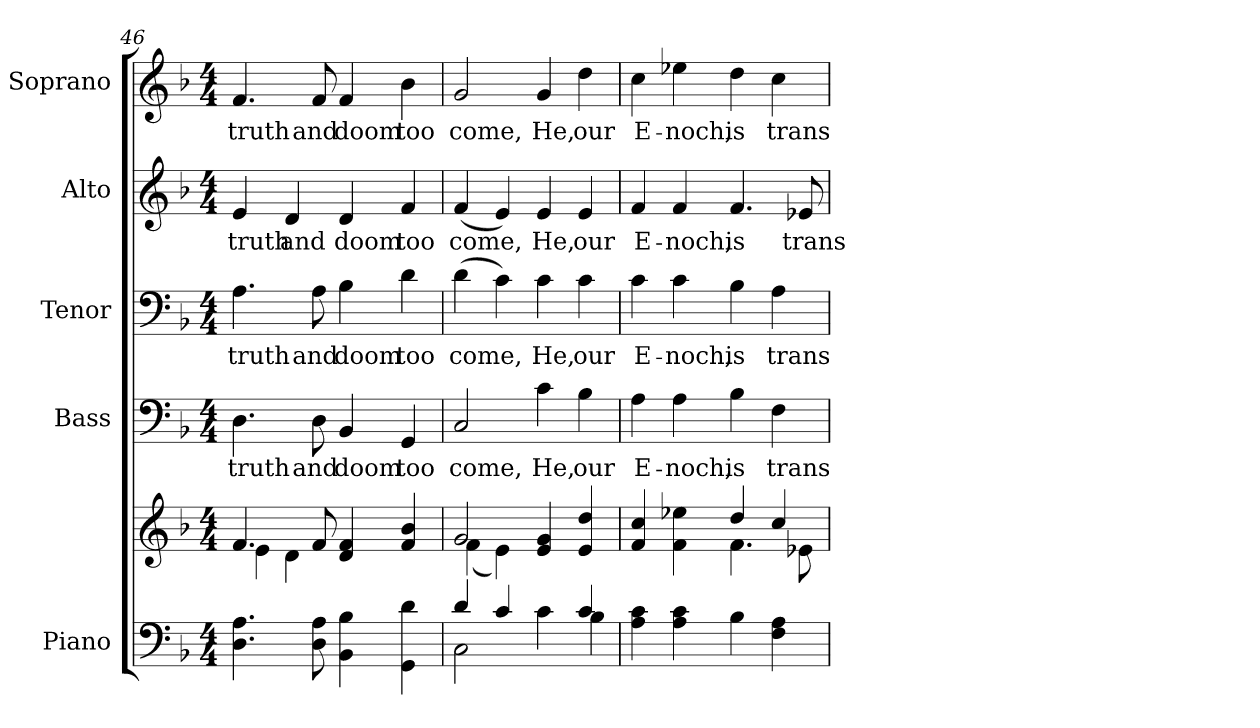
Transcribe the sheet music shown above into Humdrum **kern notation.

**kern	**kern	**kern	**text	**kern	**text	**kern	**text	**kern	**text
*part5	*part5	*part4	*part4	*part3	*part3	*part2	*part2	*part1	*part1
*staff6	*staff5	*staff4	*staff4	*staff3	*staff3	*staff2	*staff2	*staff1	*staff1
*I"Piano	*	*I"Bass	*	*I"Tenor	*	*I"Alto	*	*I"Soprano	*
*I'Pno.	*	*I'B.	*	*I'T.	*	*I'A.	*	*I'S.	*
*clefF4	*clefG2	*clefF4	*	*clefF4	*	*clefG2	*	*clefG2	*
*k[b-]	*k[b-]	*k[b-]	*	*k[b-]	*	*k[b-]	*	*k[b-]	*
*d:	*d:	*d:	*	*d:	*	*d:	*	*d:	*
*M4/4	*M4/4	*M4/4	*	*M4/4	*	*M4/4	*	*M4/4	*
=46	=46	=46	=46	=46	=46	=46	=46	=46	=46
*	*^	*	*	*	*	*	*	*	*
!	!	!	!	!LO:LY:b:color=#000000	!	!	!	!	!	!
!	!	!	!	!	!	!LO:LY:b:color=#000000	!	!	!	!
!	!	!	!	!	!	!	!	!LO:LY:b:color=#000000	!	!
!	!	!	!	!	!	!	!	!	!	!LO:LY:b:color=#000000
4.Di\ 4.Ai	4.fi/	4ei\	4.Di\	truth	4.Ai\	truth	4ei/	truth	4.fi/	truth
!	!	!	!	!	!	!	!	!LO:LY:b:color=#000000	!	!
.	.	4di\	.	.	.	.	4di/	and	.	.
!	!	!	!	!LO:LY:b:color=#000000	!	!	!	!	!	!
!	!	!	!	!	!	!LO:LY:b:color=#000000	!	!	!	!
!	!	!	!	!	!	!	!	!	!	!LO:LY:b:color=#000000
8Di\ 8Ai	8fi/	.	8Di\	and	8Ai\	and	.	.	8fi/	and
!	!	!	!	!LO:LY:b:color=#000000	!	!	!	!	!	!
!	!	!	!	!	!	!LO:LY:b:color=#000000	!	!	!	!
!	!	!	!	!	!	!	!	!LO:LY:b:color=#000000	!	!
!	!	!	!	!	!	!	!	!	!	!LO:LY:b:color=#000000
4BB-i\ 4B-i	4di/ 4fi	2ryy	4BB-i/	doom	4B-i\	doom	4di/	doom	4fi/	doom
!	!	!	!	!LO:LY:b:color=#000000	!	!	!	!	!	!
!	!	!	!	!	!	!LO:LY:b:color=#000000	!	!	!	!
!	!	!	!	!	!	!	!	!LO:LY:b:color=#000000	!	!
!	!	!	!	!	!	!	!	!	!	!LO:LY:b:color=#000000
4GGi\ 4di	4fi/ 4b-i	.	4GGi/	too	4di\	too	4fi/	too	4b-i\	too
=47	=47	=47	=47	=47	=47	=47	=47	=47	=47	=47
*^	*	*	*	*	*	*	*	*	*	*
!	!	!	!	!	!LO:LY:b:color=#000000	!	!	!	!	!	!
!	!	!	!	!	!	!	!LO:LY:b:color=#000000	!	!	!	!
!	!	!	!	!	!	!	!	!	!LO:LY:b:color=#000000	!	!
!	!	!	!	!	!	!	!	!	!	!	!LO:LY:b:color=#000000
4di/	2Ci\	2gi/	(4fi\	2Ci/	come,	(4di\	come,	(4fi/	come,	2gi/	come,
4ci/	.	.	4ei\)	.	.	4ci\)	.	4ei/)	.	.	.
!	!	!	!	!	!LO:LY:b:color=#000000	!	!	!	!	!	!
!	!	!	!	!	!	!	!LO:LY:b:color=#000000	!	!	!	!
!	!	!	!	!	!	!	!	!	!LO:LY:b:color=#000000	!	!
!	!	!	!	!	!	!	!	!	!	!	!LO:LY:b:color=#000000
4ci\	4ryy	4ei/ 4gi	2ryy	4ci\	He,	4ci\	He,	4ei/	He,	4gi/	He,
!	!	!	!	!	!LO:LY:b:color=#000000	!	!	!	!	!	!
!	!	!	!	!	!	!	!LO:LY:b:color=#000000	!	!	!	!
!	!	!	!	!	!	!	!	!	!LO:LY:b:color=#000000	!	!
!	!	!	!	!	!	!	!	!	!	!	!LO:LY:b:color=#000000
4ci/	4B-i\	4ei/ 4ddi	.	4B-i\	our	4ci\	our	4ei/	our	4ddi\	our
*v	*v	*	*	*	*	*	*	*	*	*	*
!!LO:PB:g=z
=48	=48	=48	=48	=48	=48	=48	=48	=48	=48	=48
*^	*	*	*	*	*	*	*	*	*	*
!	!	!	!	!	!LO:LY:b:color=#000000	!	!	!	!	!	!
*v	*v	*	*	*	*	*	*	*	*	*	*
*^	*	*	*	*	*	*	*	*	*	*
!	!	!	!	!	!	!	!LO:LY:b:color=#000000	!	!	!	!
*v	*v	*	*	*	*	*	*	*	*	*	*
*^	*	*	*	*	*	*	*	*	*	*
!	!	!	!	!	!	!	!	!	!LO:LY:b:color=#000000	!	!
*v	*v	*	*	*	*	*	*	*	*	*	*
*^	*	*	*	*	*	*	*	*	*	*
!	!	!	!	!	!	!	!	!	!	!	!LO:LY:b:color=#000000
*v	*v	*	*	*	*	*	*	*	*	*	*
4Ai\ 4ci	4fi/ 4cci	2ryy	4Ai\	E-	4ci\	E-	4fi/	E-	4cci\	E-
!	!	!	!	!LO:LY:b:color=#000000	!	!	!	!	!	!
!	!	!	!	!	!	!LO:LY:b:color=#000000	!	!	!	!
!	!	!	!	!	!	!	!	!LO:LY:b:color=#000000	!	!
!	!	!	!	!	!	!	!	!	!	!LO:LY:b:color=#000000
4Ai\ 4ci	4fi\ 4ee-Xi	.	4Ai\	-noch,	4ci\	-noch,	4fi/	-noch,	4ee-Xi\	-noch,
!	!	!	!	!LO:LY:b:color=#000000	!	!	!	!	!	!
!	!	!	!	!	!	!LO:LY:b:color=#000000	!	!	!	!
!	!	!	!	!	!	!	!	!LO:LY:b:color=#000000	!	!
!	!	!	!	!	!	!	!	!	!	!LO:LY:b:color=#000000
4B-i\	4ddi/	4.fi\	4B-i\	is	4B-i\	is	4.fi/	is	4ddi\	is
!	!	!	!	!LO:LY:b:color=#000000	!	!	!	!	!	!
!	!	!	!	!	!	!LO:LY:b:color=#000000	!	!	!	!
!	!	!	!	!	!	!	!	!	!	!LO:LY:b:color=#000000
4Fi\ 4Ai	4cci/	.	4Fi\	trans-	4Ai\	trans-	.	.	4cci\	trans-
!	!	!	!	!	!	!	!	!LO:LY:b:color=#000000	!	!
.	.	8e-Xi\	.	.	.	.	8e-Xi/	trans-	.	.
*	*v	*v	*	*	*	*	*	*	*	*
=	=	=	=	=	=	=	=	=	=
*-	*-	*-	*-	*-	*-	*-	*-	*-	*-
